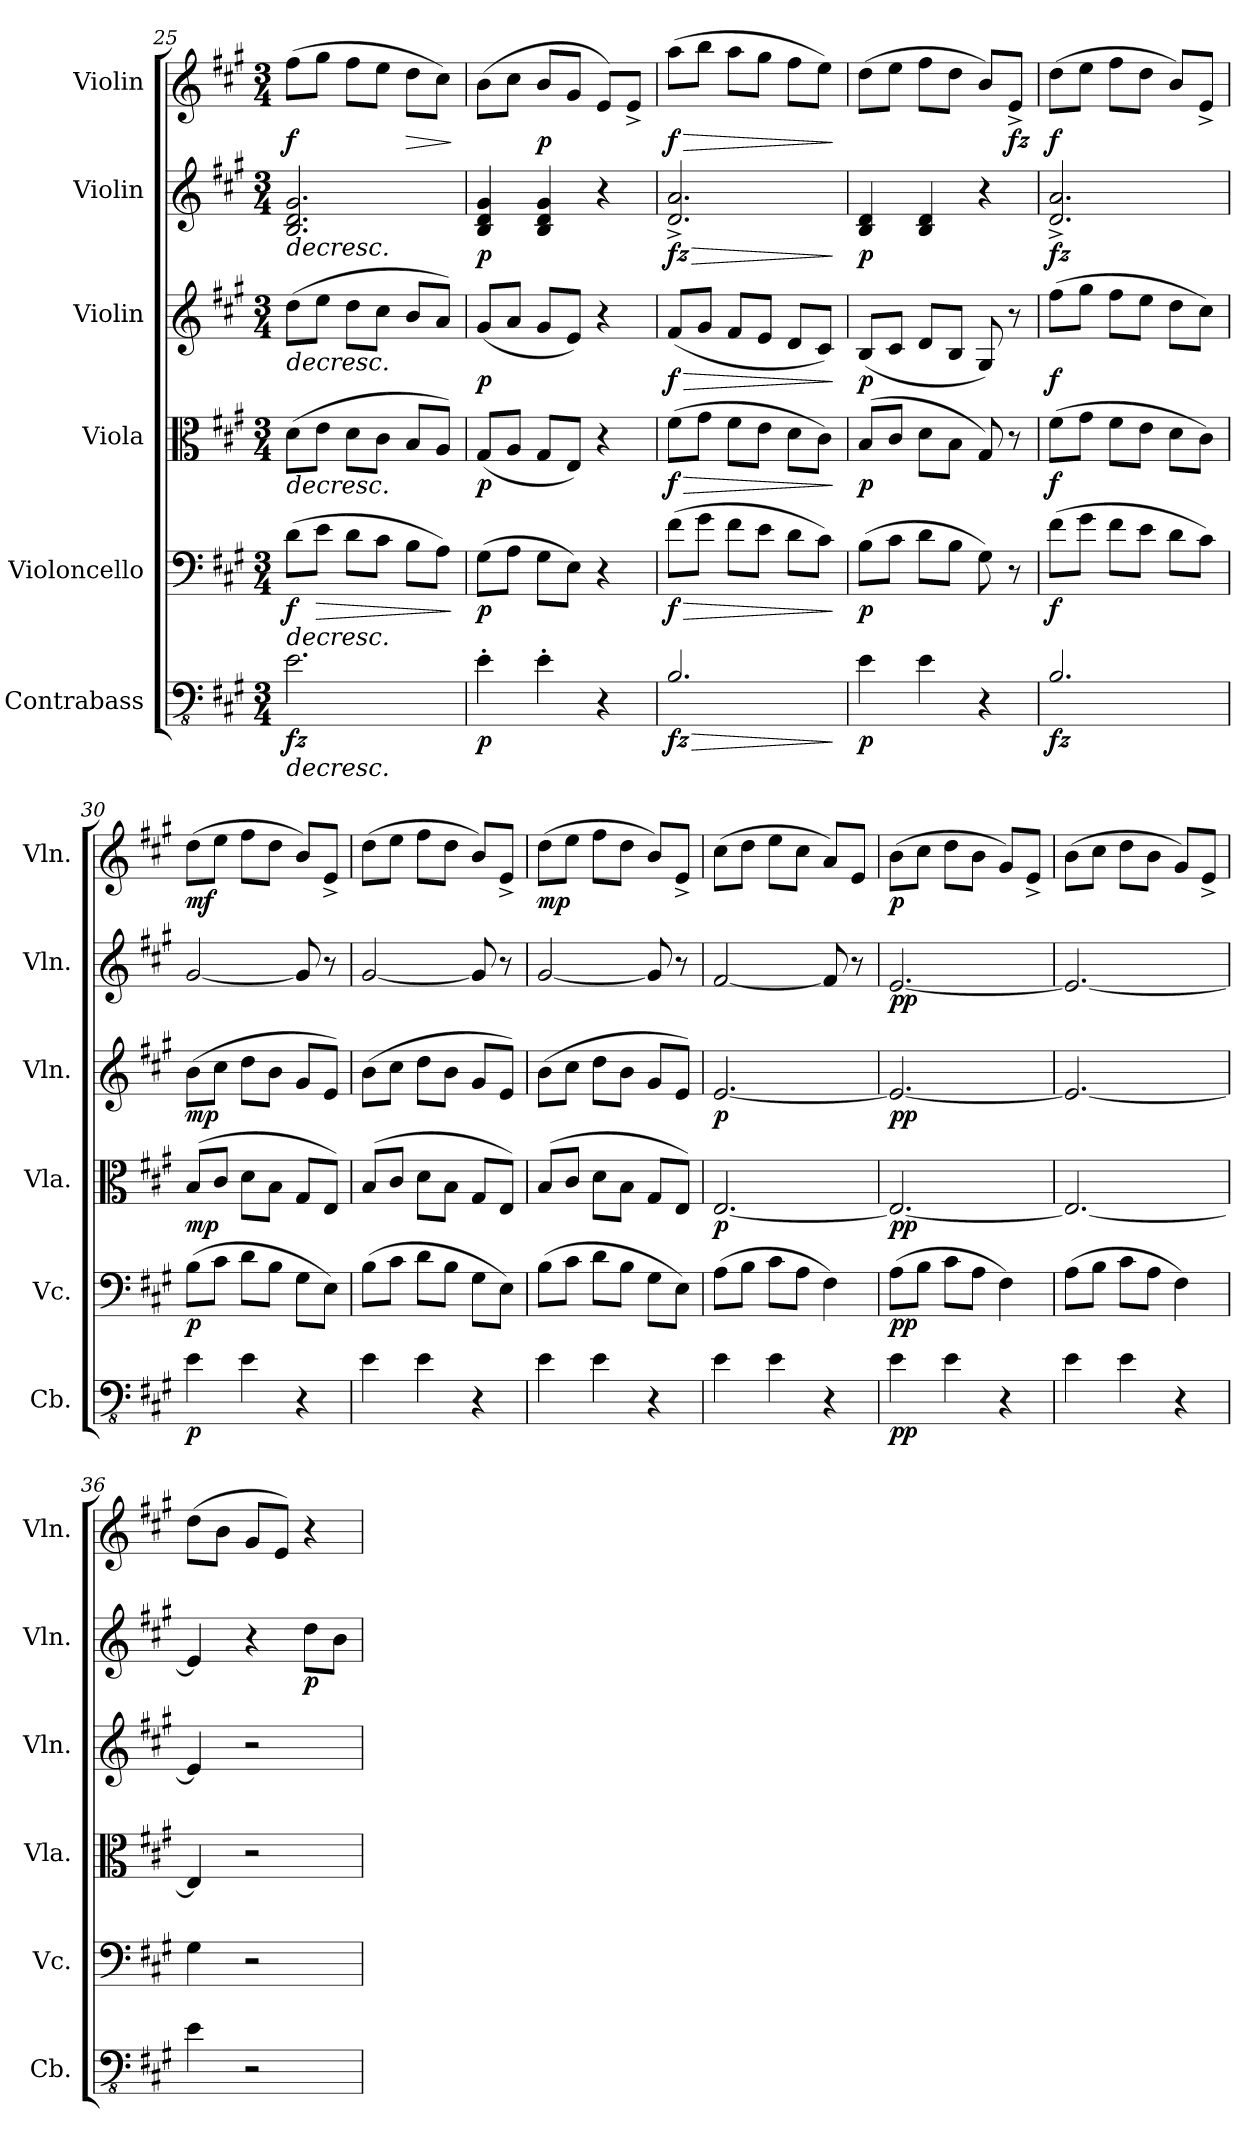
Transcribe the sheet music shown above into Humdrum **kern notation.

**kern	**dynam	**kern	**dynam	**kern	**dynam	**kern	**dynam	**kern	**dynam	**kern	**dynam
*part6	*part6	*part5	*part5	*part4	*part4	*part3	*part3	*part2	*part2	*part1	*part1
*staff6	*staff6	*staff5	*staff5	*staff4	*staff4	*staff3	*staff3	*staff2	*staff2	*staff1	*staff1
*I"Contrabass	*	*I"Violoncello	*	*I"Viola	*	*I"Violin	*	*I"Violin	*	*I"Violin	*
*I'Cb.	*	*I'Vc.	*	*I'Vla.	*	*I'Vln.	*	*I'Vln.	*	*I'Vln.	*
*clefFv4	*	*clefF4	*	*clefC3	*	*clefG2	*	*clefG2	*	*clefG2	*
*ITrd7c12	*	*	*	*	*	*	*	*	*	*	*
*k[f#c#g#]	*	*k[f#c#g#]	*	*k[f#c#g#]	*	*k[f#c#g#]	*	*k[f#c#g#]	*	*k[f#c#g#]	*
*M3/4	*	*M3/4	*	*M3/4	*	*M3/4	*	*M3/4	*	*M3/4	*
=25	=25	=25	=25	=25	=25	=25	=25	=25	=25	=25	=25
!	!LO:HP:b	!	!LO:HP:b	!	!LO:HP:b	!	!LO:HP:b	!	!LO:HP:b	!	!
!	!LO:DY:n=1:b	!	!LO:DY:n=1:b	!	!LO:DY:n=1:a	!	!	!	!	!	!
!	!	!	!	!	!LO:DY:n=2:b	!	!LO:DY:n=1:a	!	!	!	!
!	!	!	!	!	!	!	!LO:DY:n=2:b	!	!	!	!LO:DY:b
2.EE\	> fz	(>8d\L	> f	(>8d\L	> fz f	(>8dd\L	> fz f	2.B/ 2.d/ 2.g#/	>	(>8ff#\L	f
!	!	!	!LO:HP:b	!	!	!	!	!	!	!	!
.	.	8e\J	>	8e\J	.	8ee\J	.	.	.	8gg#\J	.
.	.	8d\L	.	8d\L	.	8dd\L	.	.	.	8ff#\L	.
.	.	8c#\J	.	8c#\J	.	8cc#\J	.	.	.	8ee\J	.
!	!	!	!	!	!	!	!	!	!	!	!LO:HP:b
.	.	8B\L	.	8B/L	.	8b/L	.	.	.	8dd\L	>
.	.	8A\J)	.	8A/J)	.	8a/J)	.	.	.	8cc#\J)	.
.	.	.	]	.	.	.	.	.	.	.	]
!!LO:PB:g=z
=26	=26	=26	=26	=26	=26	=26	=26	=26	=26	=26	=26
!	!LO:DY:b	!	!LO:DY:b	!	!LO:DY:b	!	!LO:DY:b	!	!LO:DY:b	!	!
4EE'\	p	(>8G#\L	p	(<8G#/L	p	(<8g#/L	p	4B/ 4d/ 4g#/	p	(>8b\L	.
.	.	8A\J	.	8A/J	.	8a/J	.	.	.	8cc#\J	.
!	!	!	!	!	!	!	!	!	!	!	!LO:DY:b
4EE'\	.	8G#\L	.	8G#/L	.	8g#/L	.	4B/ 4d/ 4g#/	.	8b/L	p
.	.	8E\J)	.	8E/J)	.	8e/J)	.	.	.	8g#/J	.
4r	.	4r	.	4r	.	4r	.	4r	.	8e/L)	.
.	.	.	.	.	.	.	.	.	.	8e^/J	.
=27	=27	=27	=27	=27	=27	=27	=27	=27	=27	=27	=27
!	!LO:HP:b	!	!LO:HP:b	!	!LO:HP:b	!	!LO:HP:b	!	!LO:HP:b	!	!LO:HP:b
!	!LO:DY:n=1:b	!	!LO:DY:n=1:b	!	!LO:DY:n=1:b	!	!LO:DY:n=1:b	!	!LO:DY:n=1:b	!	!LO:DY:n=1:b
2.BBB/	> fz	(>8f#\L	> f	(>8f#\L	> f	(<8f#/L	> f	2.d/^ 2.a/^	> fz	(>8aa\L	> f
.	.	8g#\J	.	8g#\J	.	8g#/J	.	.	.	8bb\J	.
.	.	8f#\L	.	8f#\L	.	8f#/L	.	.	.	8aa\L	.
.	.	8e\J	.	8e\J	.	8e/J	.	.	.	8gg#\J	.
.	.	8d\L	.	8d\L	.	8d/L	.	.	.	8ff#\L	.
.	.	8c#\J)	.	8c#\J)	.	8c#/J)	.	.	.	8ee\J)	.
.	]	.	]	.	]	.	]	.	]	.	]
=28	=28	=28	=28	=28	=28	=28	=28	=28	=28	=28	=28
!	!LO:DY:b	!	!LO:DY:b	!	!LO:DY:b	!	!LO:DY:b	!	!LO:DY:b	!	!
4EE\	p	(>8B\L	p	(>8B/L	p	(<8B/L	p	4B/ 4d/	p	(>8dd\L	.
.	.	8c#\J	.	8c#/J	.	8c#/J	.	.	.	8ee\J	.
4EE\	.	8d\L	.	8d\L	.	8d/L	.	4B/ 4d/	.	8ff#\L	.
.	.	8B\J	.	8B\J	.	8B/J	.	.	.	8dd\J	.
4r	.	8G#\)	.	8G#/)	.	8G#/)	.	4r	.	8b/L)	.
!	!	!	!	!	!	!	!	!	!	!	!LO:DY:b
.	.	8r	.	8r	.	8r	.	.	.	8e^/J	fz
=29	=29	=29	=29	=29	=29	=29	=29	=29	=29	=29	=29
!	!LO:DY:b	!	!LO:DY:b	!	!LO:DY:b	!	!LO:DY:b	!	!LO:DY:b	!	!LO:DY:b
2.BBB/	fz	(>8f#\L	f	(>8f#\L	f	(>8ff#\L	f	2.d/^ 2.a/^	fz	(>8dd\L	f
.	.	8g#\J	.	8g#\J	.	8gg#\J	.	.	.	8ee\J	.
.	.	8f#\L	.	8f#\L	.	8ff#\L	.	.	.	8ff#\L	.
.	.	8e\J	.	8e\J	.	8ee\J	.	.	.	8dd\J	.
.	.	8d\L	.	8d\L	.	8dd\L	.	.	.	8b/L)	.
.	.	8c#\J)	.	8c#\J)	.	8cc#\J)	.	.	.	8e^/J	.
.	]	.	]	.	]	.	]	.	]	.	.
=30	=30	=30	=30	=30	=30	=30	=30	=30	=30	=30	=30
!	!LO:DY:b	!	!LO:DY:b	!	!LO:DY:b	!	!LO:DY:b	!	!	!	!LO:DY:b
4EE\	p	(>8B\L	p	(>8B/L	mp	(>8b\L	mp	[2g#/	.	(>8dd\L	mf
.	.	8c#\J	.	8c#/J	.	8cc#\J	.	.	.	8ee\J	.
4EE\	.	8d\L	.	8d\L	.	8dd\L	.	.	.	8ff#\L	.
.	.	8B\J	.	8B\J	.	8b\J	.	.	.	8dd\J	.
4r	.	8G#\L	.	8G#/L	.	8g#/L	.	8g#/]	.	8b/L)	.
.	.	8E\J)	.	8E/J)	.	8e/J)	.	8r	.	8e^/J	.
!!LO:LB:g=z
=31	=31	=31	=31	=31	=31	=31	=31	=31	=31	=31	=31
4EE\	.	(>8B\L	.	(>8B/L	.	(>8b\L	.	[2g#/	.	(>8dd\L	.
.	.	8c#\J	.	8c#/J	.	8cc#\J	.	.	.	8ee\J	.
4EE\	.	8d\L	.	8d\L	.	8dd\L	.	.	.	8ff#\L	.
.	.	8B\J	.	8B\J	.	8b\J	.	.	.	8dd\J	.
4r	.	8G#\L	.	8G#/L	.	8g#/L	.	8g#/]	.	8b/L)	.
.	.	8E\J)	.	8E/J)	.	8e/J)	.	8r	.	8e^/J	.
=32	=32	=32	=32	=32	=32	=32	=32	=32	=32	=32	=32
!	!	!	!	!	!	!	!	!	!	!	!LO:DY:b
4EE\	.	(>8B\L	.	(>8B/L	.	(>8b\L	.	[2g#/	.	(>8dd\L	mp
.	.	8c#\J	.	8c#/J	.	8cc#\J	.	.	.	8ee\J	.
4EE\	.	8d\L	.	8d\L	.	8dd\L	.	.	.	8ff#\L	.
.	.	8B\J	.	8B\J	.	8b\J	.	.	.	8dd\J	.
4r	.	8G#\L	.	8G#/L	.	8g#/L	.	8g#/]	.	8b/L)	.
.	.	8E\J)	.	8E/J)	.	8e/J)	.	8r	.	8e^/J	.
=33	=33	=33	=33	=33	=33	=33	=33	=33	=33	=33	=33
!	!	!	!	!	!LO:DY:b	!	!LO:DY:b	!	!	!	!
4EE\	.	(>8A\L	.	[2.E/	p	[2.e/	p	[2f#/	.	(>8cc#\L	.
.	.	8B\J	.	.	.	.	.	.	.	8dd\J	.
4EE\	.	8c#\L	.	.	.	.	.	.	.	8ee\L	.
.	.	8A\J	.	.	.	.	.	.	.	8cc#\J	.
4r	.	4F#\)	.	.	.	.	.	8f#/]	.	8a/L)	.
.	.	.	.	.	.	.	.	8r	.	8e/J	.
=34	=34	=34	=34	=34	=34	=34	=34	=34	=34	=34	=34
!	!LO:DY:b	!	!LO:DY:b	!	!LO:DY:b	!	!LO:DY:b	!	!LO:DY:b	!	!LO:DY:b
4EE\	pp	(>8A\L	pp	2.E/_	pp	2.e/_	pp	[2.e/	pp	(>8b\L	p
.	.	8B\J	.	.	.	.	.	.	.	8cc#\J	.
4EE\	.	8c#\L	.	.	.	.	.	.	.	8dd\L	.
.	.	8A\J	.	.	.	.	.	.	.	8b\J	.
4r	.	4F#\)	.	.	.	.	.	.	.	8g#/L)	.
.	.	.	.	.	.	.	.	.	.	8e^/J	.
=35	=35	=35	=35	=35	=35	=35	=35	=35	=35	=35	=35
4EE\	.	(>8A\L	.	2.E/_	.	2.e/_	.	2.e/_	.	(>8b\L	.
.	.	8B\J	.	.	.	.	.	.	.	8cc#\J	.
4EE\	.	8c#\L	.	.	.	.	.	.	.	8dd\L	.
.	.	8A\J	.	.	.	.	.	.	.	8b\J	.
4r	.	4F#\)	.	.	.	.	.	.	.	8g#/L)	.
.	.	.	.	.	.	.	.	.	.	8e^/J	.
=36	=36	=36	=36	=36	=36	=36	=36	=36	=36	=36	=36
4EE\	.	4G#\	.	4E/]	.	4e/]	.	4e/]	.	(>8dd\L	.
.	.	.	.	.	.	.	.	.	.	8b\J	.
2r	.	2r	.	2r	.	2r	.	4r	.	8g#/L	.
.	.	.	.	.	.	.	.	.	.	8e/J)	.
!	!	!	!	!	!	!	!	!	!LO:DY:b	!	!
.	.	.	.	.	.	.	.	8dd\L	p	4r	.
.	.	.	.	.	.	.	.	8b\J	.	.	.
=	=	=	=	=	=	=	=	=	=	=	=
*-	*-	*-	*-	*-	*-	*-	*-	*-	*-	*-	*-
